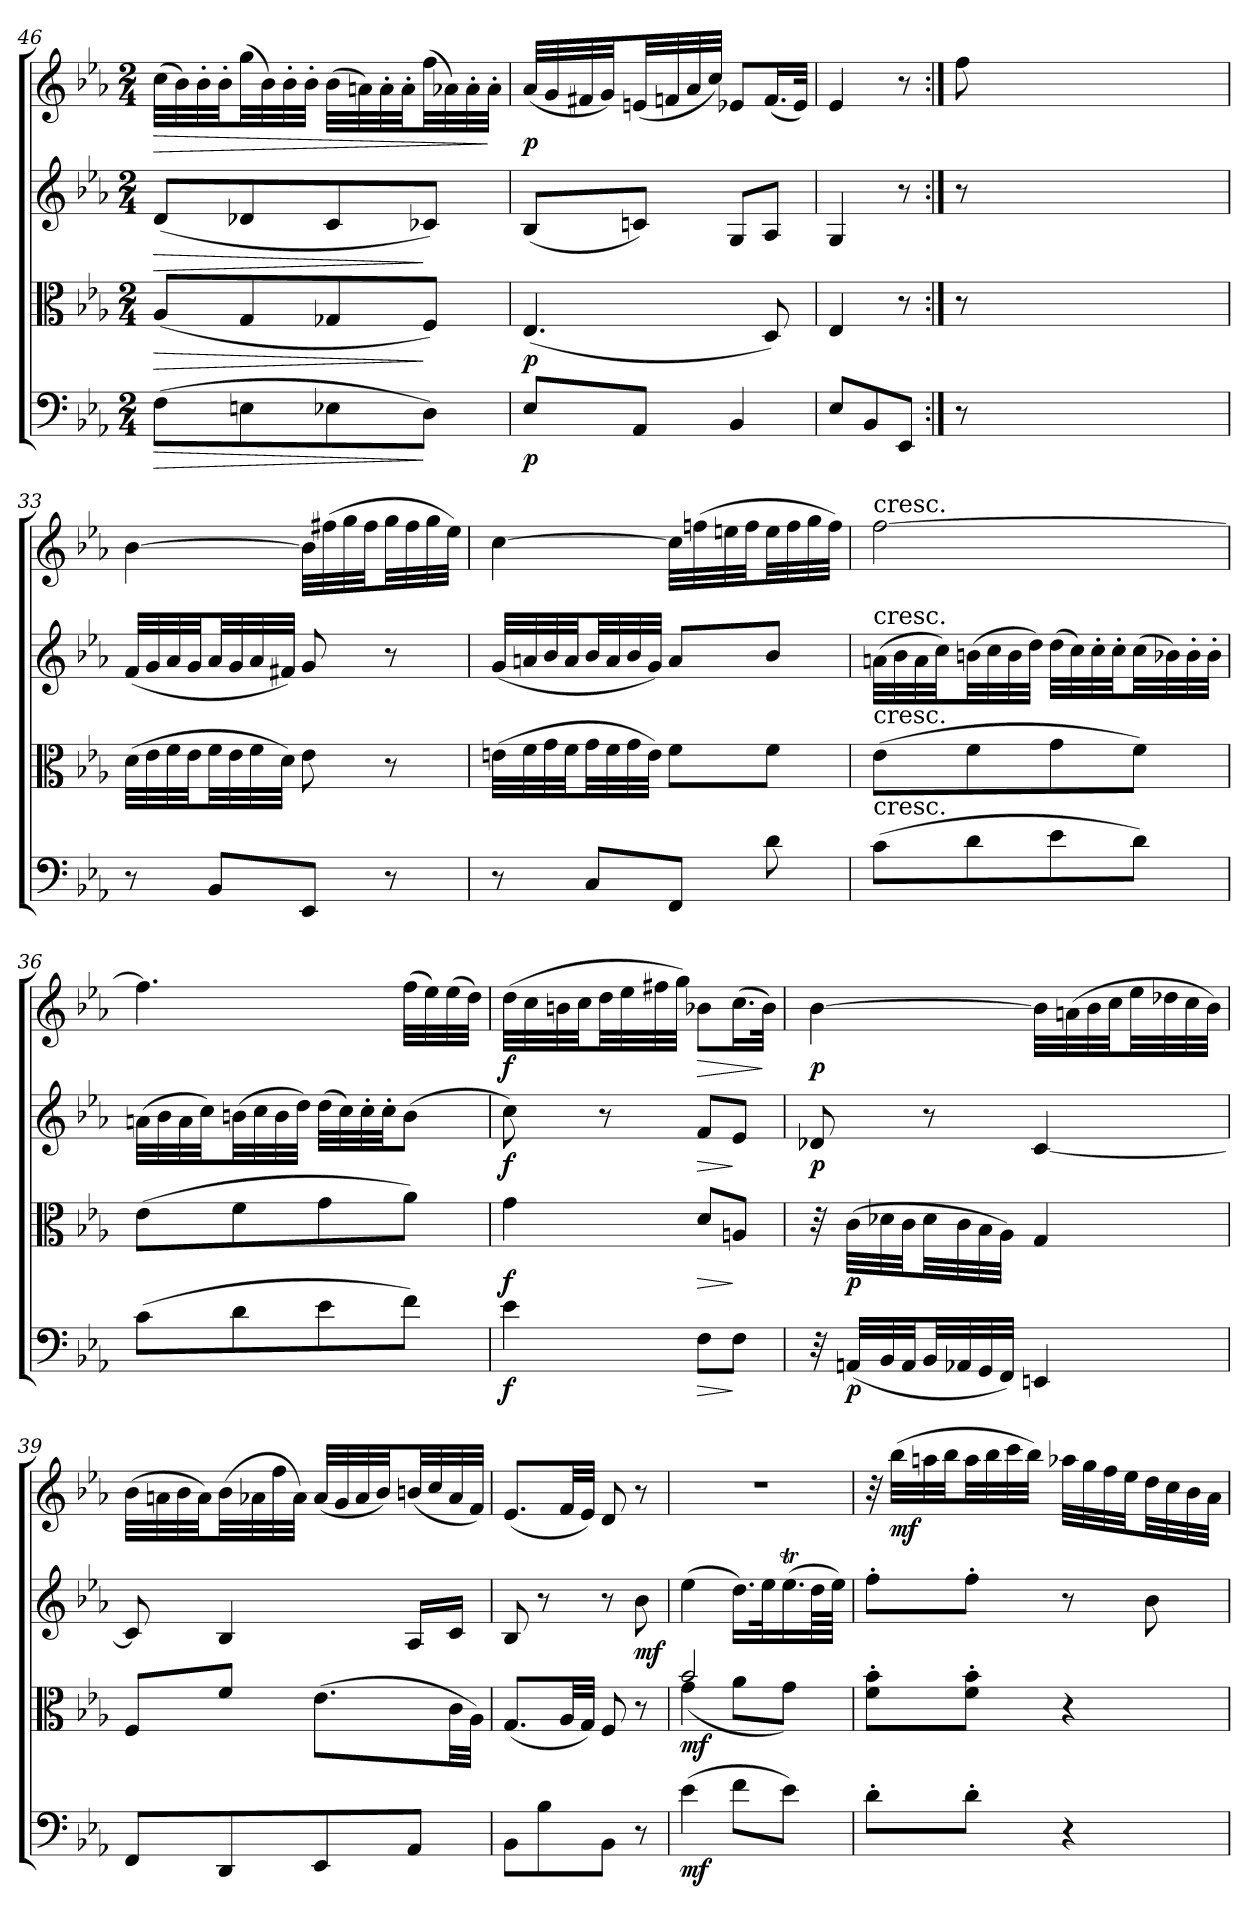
**kern	**dynam	**kern	**dynam	**kern	**dynam	**kern	**dynam
*part4	*part4	*part3	*part3	*part2	*part2	*part1	*part1
*staff4	*staff4	*staff3	*staff3	*staff2	*staff2	*staff1	*staff1
*clefF4	*	*clefC3	*	*clefG2	*	*clefG2	*
*k[b-e-a-]	*	*k[b-e-a-]	*	*k[b-e-a-]	*	*k[b-e-a-]	*
*E-:	*	*E-:	*	*E-:	*	*E-:	*
*M2/4	*	*M2/4	*	*M2/4	*	*M2/4	*
=46	=46	=46	=46	=46	=46	=46	=46
!	!LO:HP:b	!	!LO:HP:b	!	!LO:HP:b	!	!LO:HP:b
(8F\L	>	(8A-/L	>	(8d/L	>	(32cc\LLL	>
.	.	.	.	.	.	32b-\)	.
.	.	.	.	.	.	32b-'\	.
.	.	.	.	.	.	32b-'\JJ	.
8En\	.	8G/	.	8d-X/	.	(32gg\LL	.
.	.	.	.	.	.	32b-\)	.
.	.	.	.	.	.	32b-'\	.
.	.	.	.	.	.	32b-'\JJJ	.
8E-X\	.	8G-X/	.	8c/	.	(32b-\LLL	.
.	.	.	.	.	.	32an\)	.
.	.	.	.	.	.	32a'\	.
.	.	.	.	.	.	32a'\JJ	.
8D\J)	]	8F/J)	]	8c-X/J)	]	(32ff\LL	.
.	.	.	.	.	.	32a-X\)	.
.	.	.	.	.	.	32a-'\	.
.	.	.	.	.	.	32a-'\JJJ	]
=47	=47	=47	=47	=47	=47	=47	=47
8E-/L	p	(4.E-/	p	(8B-/L	.	(32a-/LLL	p
.	.	.	.	.	.	32g/	.
.	.	.	.	.	.	32f#X/	.
.	.	.	.	.	.	32g/JJ)	.
8AA-/J	.	.	.	8cn/J)	.	(32en/LL	.
.	.	.	.	.	.	32fn/	.
.	.	.	.	.	.	32a-/	.
.	.	.	.	.	.	32cc/JJJ)	.
4BB-/	.	.	.	8G/L	.	8e-X/L	.
.	.	8D/)	.	8A-/J	.	(16.f/L	.
.	.	.	.	.	.	32e-/JJk)	.
=48	=48	=48	=48	=48	=48	=48	=48
8E-/L	.	4E-/	.	4G/	.	4e-/	.
8BB-/	.	.	.	.	.	.	.
8EE-/J	.	8r	.	8r	.	8r	.
=:|!	=:|!	=:|!	=:|!	=:|!	=:|!	=:|!	=:|!
8r	.	8r	.	8r	.	8ff\	.
64ryy	.	64ryy	.	64ryy	.	64ryy	.
64ryy	.	64ryy	.	64ryy	.	64ryy	.
64ryy	.	64ryy	.	64ryy	.	64ryy	.
64ryy	.	64ryy	.	64ryy	.	64ryy	.
64ryy	.	64ryy	.	64ryy	.	64ryy	.
64ryy	.	64ryy	.	64ryy	.	64ryy	.
64ryy	.	64ryy	.	64ryy	.	64ryy	.
64ryy	.	64ryy	.	64ryy	.	64ryy	.
64ryy	.	64ryy	.	64ryy	.	64ryy	.
64ryy	.	64ryy	.	64ryy	.	64ryy	.
64ryy	.	64ryy	.	64ryy	.	64ryy	.
64ryy	.	64ryy	.	64ryy	.	64ryy	.
64ryy	.	64ryy	.	64ryy	.	64ryy	.
64ryy	.	64ryy	.	64ryy	.	64ryy	.
64ryy	.	64ryy	.	64ryy	.	64ryy	.
64ryy	.	64ryy	.	64ryy	.	64ryy	.
64ryy	.	64ryy	.	64ryy	.	64ryy	.
64ryy	.	64ryy	.	64ryy	.	64ryy	.
64ryy	.	64ryy	.	64ryy	.	64ryy	.
64ryy	.	64ryy	.	64ryy	.	64ryy	.
64ryy	.	64ryy	.	64ryy	.	64ryy	.
64ryy	.	64ryy	.	64ryy	.	64ryy	.
64ryy	.	64ryy	.	64ryy	.	64ryy	.
64ryy	.	64ryy	.	64ryy	.	64ryy	.
=33	=33	=33	=33	=33	=33	=33	=33
8r	.	(32d\LLL	.	(32f/LLL	.	[4b-\	.
.	.	32e-\	.	32g/	.	.	.
.	.	32f\	.	32a-/	.	.	.
.	.	32e-\JJ	.	32g/JJ	.	.	.
8BB-/L	.	32f\LL	.	32a-/LL	.	.	.
.	.	32e-\	.	32g/	.	.	.
.	.	32f\	.	32a-/	.	.	.
.	.	32d\JJJ)	.	32f#X/JJJ)	.	.	.
8EE-/J	.	8e-\	.	8g/	.	32b-\LLL]	.
.	.	.	.	.	.	(32ff#X\	.
.	.	.	.	.	.	32gg\	.
.	.	.	.	.	.	32ff#\JJ	.
8r	.	8r	.	8r	.	32gg\LL	.
.	.	.	.	.	.	32ff#\	.
.	.	.	.	.	.	32gg\	.
.	.	.	.	.	.	32ee-\JJJ)	.
=34	=34	=34	=34	=34	=34	=34	=34
8r	.	(32en\LLL	.	(32g/LLL	.	[4cc\	.
.	.	32f\	.	32an/	.	.	.
.	.	32g\	.	32b-/	.	.	.
.	.	32f\JJ	.	32a/JJ	.	.	.
8C/L	.	32g\LL	.	32b-/LL	.	.	.
.	.	32f\	.	32a/	.	.	.
.	.	32g\	.	32b-/	.	.	.
.	.	32e\JJJ)	.	32g/JJJ)	.	.	.
8FF/J	.	8f\L	.	8a/L	.	32cc\LLL]	.
.	.	.	.	.	.	(32ffn\	.
.	.	.	.	.	.	32een\	.
.	.	.	.	.	.	32ff\JJ	.
8d\	.	8f\J	.	8b-/J	.	32ee\LL	.
.	.	.	.	.	.	32ff\	.
.	.	.	.	.	.	32gg\	.
.	.	.	.	.	.	32ff\JJJ)	.
=35	=35	=35	=35	=35	=35	=35	=35
!	!	!	!	!	!	!LO:TX:t=cresc.	!
!	!	!	!	!LO:TX:t=cresc.	!	!	!
!	!	!LO:TX:t=cresc.	!	!	!	!	!
!LO:TX:t=cresc.	!	!	!	!	!	!	!
(8c\L	.	(8e-\L	.	(32an\LLL	.	[2ff\	.
.	.	.	.	32b-\	.	.	.
.	.	.	.	32a\	.	.	.
.	.	.	.	32cc\JJ)	.	.	.
8d\	.	8f\	.	(32bn\LL	.	.	.
.	.	.	.	32cc\	.	.	.
.	.	.	.	32b\	.	.	.
.	.	.	.	32dd\JJJ)	.	.	.
8e-\	.	8g\	.	(32dd\LLL	.	.	.
.	.	.	.	32cc\)	.	.	.
.	.	.	.	32cc'\	.	.	.
.	.	.	.	32cc'\JJ	.	.	.
8d\J)	.	8f\J)	.	(32cc\LL	.	.	.
.	.	.	.	32b-X\)	.	.	.
.	.	.	.	32b-'\	.	.	.
.	.	.	.	32b-'\JJJ	.	.	.
=36	=36	=36	=36	=36	=36	=36	=36
(8c\L	.	(8e-\L	.	(32an\LLL	.	4.ff\]	.
.	.	.	.	32b-\	.	.	.
.	.	.	.	32a\	.	.	.
.	.	.	.	32cc\JJ)	.	.	.
8d\	.	8f\	.	(32bn\LL	.	.	.
.	.	.	.	32cc\	.	.	.
.	.	.	.	32b\	.	.	.
.	.	.	.	32dd\JJJ)	.	.	.
8e-\	.	8g\	.	(32dd\LLL	.	.	.
.	.	.	.	32cc\)	.	.	.
.	.	.	.	32cc'\	.	.	.
.	.	.	.	32cc'\JJ	.	.	.
8f\J)	.	8a-\J)	.	(8b\J	.	(32ff\LLL	.
.	.	.	.	.	.	32ee-\)	.
.	.	.	.	.	.	(32ee-\	.
.	.	.	.	.	.	32dd\JJJ)	.
=37	=37	=37	=37	=37	=37	=37	=37
4e-\	f	4g\	f	8cc\)	f	(32dd\LLL	f
.	.	.	.	.	.	32cc\	.
.	.	.	.	.	.	32bn\	.
.	.	.	.	.	.	32cc\JJ	.
.	.	.	.	8r	.	32dd\LL	.
.	.	.	.	.	.	32ee-\	.
.	.	.	.	.	.	32ff#X\	.
.	.	.	.	.	.	32gg\JJJ)	.
!	!LO:HP:b	!	!LO:HP:b	!	!LO:HP:b	!	!LO:HP:b
8F\L	>	8d/L	>	8f/L	>	8b-X\L	>
8F\J	]	8An/J	]	8e-/J	]	(16.cc\L	.
.	.	.	.	.	.	32b-\JJk)	]
=38	=38	=38	=38	=38	=38	=38	=38
32r	.	32r	.	8d-X/	p	[4b-\	p
(32AAn/LLL	p	(32c\LLL	p	.	.	.	.
32BB-/	.	32d-X\	.	.	.	.	.
32AA/JJ	.	32c\JJ	.	.	.	.	.
32BB-/LL	.	32d-\LL	.	8r	.	.	.
32AA-X/	.	32c\	.	.	.	.	.
32GG/	.	32B-\	.	.	.	.	.
32FF/JJJ)	.	32A-\JJJ)	.	.	.	.	.
4EEn/	.	4G/	.	[4c/	.	32b-\LLL]	.
.	.	.	.	.	.	(32an\	.
.	.	.	.	.	.	32b-\	.
.	.	.	.	.	.	32cc\JJ	.
.	.	.	.	.	.	32ee-\LL	.
.	.	.	.	.	.	32dd-X\	.
.	.	.	.	.	.	32cc\	.
.	.	.	.	.	.	32b-\JJJ)	.
=39	=39	=39	=39	=39	=39	=39	=39
8FF/L	.	8F/L	.	8c/]	.	(32b-\LLL	.
.	.	.	.	.	.	32an\	.
.	.	.	.	.	.	32b-\	.
.	.	.	.	.	.	32a\JJ)	.
8DD/	.	8f/J	.	4B-/	.	(32b-\LL	.
.	.	.	.	.	.	32a-X\	.
.	.	.	.	.	.	32ff\	.
.	.	.	.	.	.	32a-\JJJ)	.
8EE-/	.	(8.e-\L	.	.	.	(32a-/LLL	.
.	.	.	.	.	.	32g/	.
.	.	.	.	.	.	32a-/	.
.	.	.	.	.	.	32b-/JJ)	.
8AA-/J	.	.	.	16A-/LL	.	(32bn/LL	.
.	.	.	.	.	.	32cc/	.
.	.	32c\LL	.	16c/JJ	.	32a-/	.
.	.	32A-\JJJ)	.	.	.	32f/JJJ)	.
=40	=40	=40	=40	=40	=40	=40	=40
8BB-\L	.	(8.G/L	.	8B-/	.	(8.e-/L	.
8B-\	.	.	.	8r	.	.	.
.	.	32A-/LL	.	.	.	32f/LL	.
.	.	32G/JJJ)	.	.	.	32e-/JJJ)	.
8BB-\J	.	8F/	.	8r	.	8d/	.
8r	.	8r	.	8b-\	mf	8r	.
=41	=41	=41	=41	=41	=41	=41	=41
*	*	*^	*	*	*	*	*
(4e-\	mf	2b-/	(4g\	mf	(4ee-\	.	2r	.
8f\L	.	.	8a-\L	.	16.dd\LL)	.	.	.
.	.	.	.	.	32ee-\K	.	.	.
8e-\J)	.	.	8g\J)	.	(16.ee-T\	.	.	.
.	.	.	.	.	64dd\LL	.	.	.
.	.	.	.	.	64ee-\JJJJ)	.	.	.
*	*	*v	*v	*	*	*	*	*
=42	=42	=42	=42	=42	=42	=42	=42
8d'\L	.	8f'\ 8b-'\L	.	8ff'\L	.	32r	.
.	.	.	.	.	.	(32bb-\LLL	mf
.	.	.	.	.	.	32aan\	.
.	.	.	.	.	.	32bb-\JJ	.
8d'\J	.	8f'\ 8b-'\J	.	8ff'\J	.	32aa\LL	.
.	.	.	.	.	.	32bb-\	.
.	.	.	.	.	.	32ccc\	.
.	.	.	.	.	.	32bb-\JJJ)	.
4r	.	4r	.	8r	.	32aa-X\LLL	.
.	.	.	.	.	.	32gg\	.
.	.	.	.	.	.	32ff\	.
.	.	.	.	.	.	32ee-\JJ	.
.	.	.	.	8b-\	.	32dd\LL	.
.	.	.	.	.	.	32cc\	.
.	.	.	.	.	.	32b-\	.
.	.	.	.	.	.	32a-\JJJ	.
=	=	=	=	=	=	=	=
*-	*-	*-	*-	*-	*-	*-	*-
